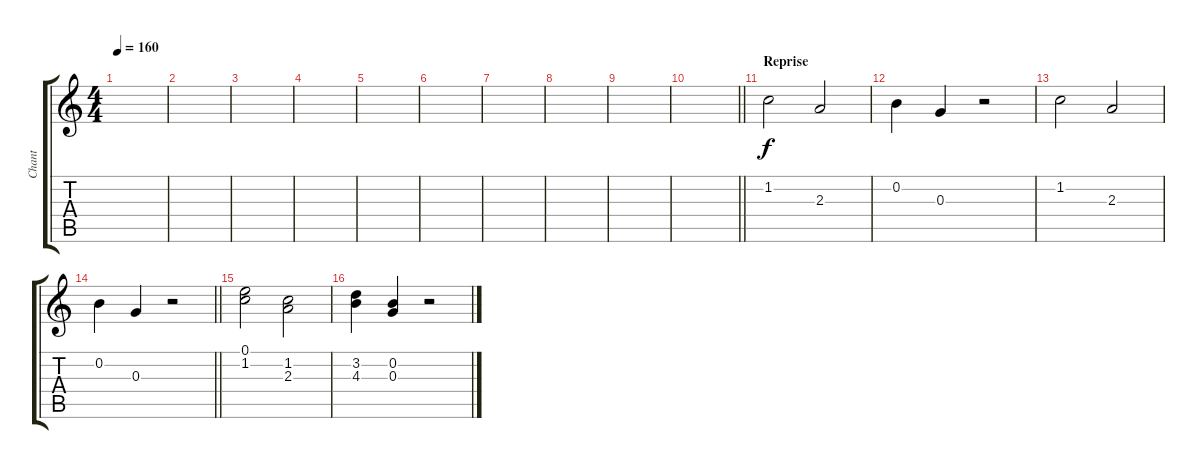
\track ("Chant" "Chant") {instrument electricguitarjazz}
\staff {score tabs}
\tuning (E4 B3 G3 D3 A2 E2) {hide}
\ts (4 4)
\tempo 160
\clef g2
\ks c
|
|
|
|
|
|
|
|
|
\barLineRight lightlight
|
\section ("" "Reprise")
1.2.2 2.3.2 |
0.2.4 0.3.4 r.2 |
1.2.2 2.3.2 |
\barLineRight lightlight
0.2.4 0.3.4 r.2 |
(0.1 1.2).2 (1.2 2.3).2 |
(3.2 4.3).4 (0.2 0.3).4 r.2
